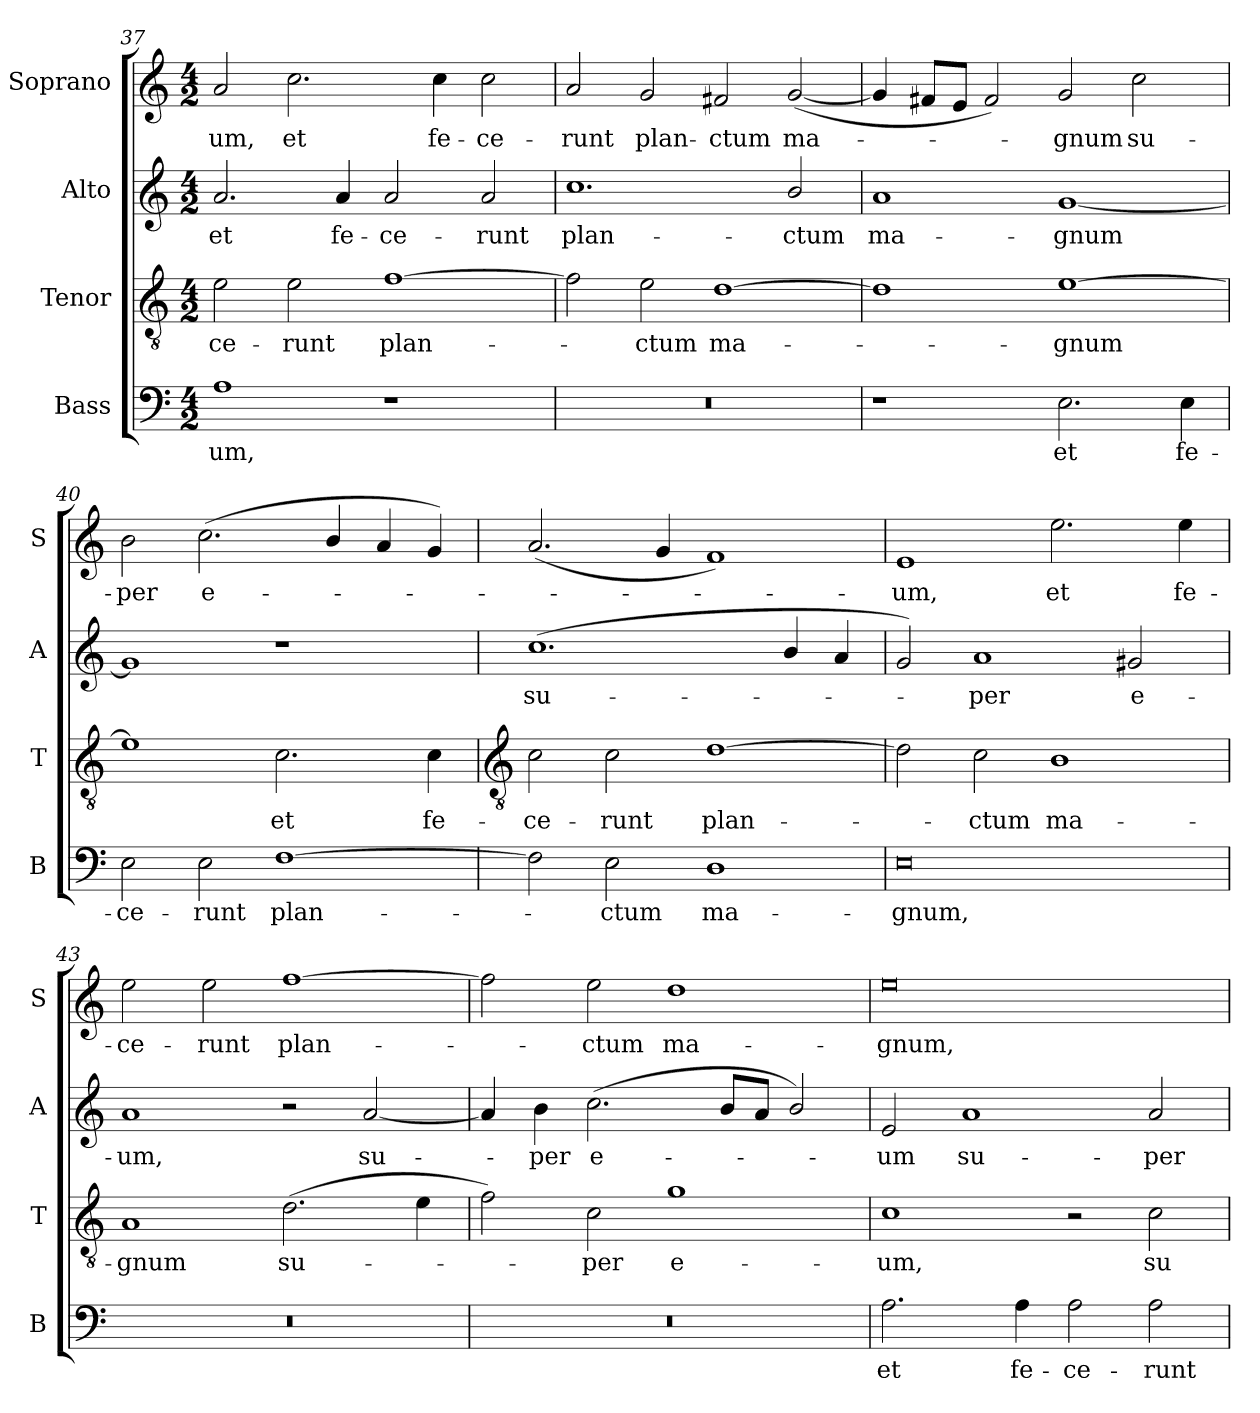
**kern	**text	**kern	**text	**kern	**text	**kern	**text
*part4	*part4	*part3	*part3	*part2	*part2	*part1	*part1
*staff4	*staff4	*staff3	*staff3	*staff2	*staff2	*staff1	*staff1
*I"Bass	*	*I"Tenor	*	*I"Alto	*	*I"Soprano	*
*I'B	*	*I'T	*	*I'A	*	*I'S	*
*clefF4	*	*clefGv2	*	*clefG2	*	*clefG2	*
*k[]	*	*k[]	*	*k[]	*	*k[]	*
*C:	*	*C:	*	*C:	*	*C:	*
*M4/2	*	*M4/2	*	*M4/2	*	*M4/2	*
=37	=37	=37	=37	=37	=37	=37	=37
!	!LO:LY:b	!	!LO:LY:b	!	!LO:LY:b	!	!LO:LY:b
1A	-um,	2e	-ce-	2.a	et	2a	-um,
!	!	!	!LO:LY:b	!	!	!	!LO:LY:b
.	.	2e	-runt	.	.	2.cc	et
!	!	!	!	!	!LO:LY:b	!	!
.	.	.	.	4a	fe-	.	.
!	!	!	!LO:LY:b	!	!LO:LY:b	!	!
1r	.	[1f	plan-	2a	-ce-	.	.
!	!	!	!	!	!	!	!LO:LY:b
.	.	.	.	.	.	4cc	fe-
!	!	!	!	!	!LO:LY:b	!	!LO:LY:b
.	.	.	.	2a	-runt	2cc	-ce-
=38	=38	=38	=38	=38	=38	=38	=38
!	!	!	!	!	!LO:LY:b	!	!LO:LY:b
0r	.	2f]	.	1.cc	plan-	2a	-runt
!	!	!	!LO:LY:b	!	!	!	!LO:LY:b
.	.	2e	ctum	.	.	2g	plan-
!	!	!	!LO:LY:b	!	!	!	!LO:LY:b
.	.	[1d	ma-	.	.	2f#X	-ctum
!	!	!	!	!	!LO:LY:b	!	!LO:LY:b
.	.	.	.	2b/	-ctum	(<[2g	ma-
=39	=39	=39	=39	=39	=39	=39	=39
!	!	!	!	!	!LO:LY:b	!	!
1r	.	1d]	.	1a	ma-	4g]	.
.	.	.	.	.	.	8f#XL	.
.	.	.	.	.	.	8eJ	.
.	.	.	.	.	.	2f#)	.
!	!LO:LY:b	!	!LO:LY:b	!	!LO:LY:b	!	!LO:LY:b
2.E	et	[1e	gnum	[1g	-gnum	2g	gnum
!	!	!	!	!	!	!	!LO:LY:b
.	.	.	.	.	.	2cc	su-
!	!LO:LY:b	!	!	!	!	!	!
4E	fe-	.	.	.	.	.	.
=40	=40	=40	=40	=40	=40	=40	=40
!	!LO:LY:b	!	!	!	!	!	!LO:LY:b
2E	-ce-	1e]	.	1g]	.	2b	-per
!	!LO:LY:b	!	!	!	!	!	!LO:LY:b
2E	-runt	.	.	.	.	(<2.cc	e-
!	!LO:LY:b	!	!LO:LY:b	!	!	!	!
[1F	plan-	2.c	et	1r	.	.	.
.	.	.	.	.	.	4b/	.
.	.	.	.	.	.	4a	.
!	!	!	!LO:LY:b	!	!	!	!
.	.	4c	fe-	.	.	4g)	.
!!LO:LB:g=z
=41	=41	=41	=41	=41	=41	=41	=41
*	*	*clefGv2	*	*	*	*	*
!	!	!	!LO:LY:b	!	!LO:LY:b	!	!
2F]	.	2c	-ce-	(<1.cc	su-	(<2.a	.
!	!LO:LY:b	!	!LO:LY:b	!	!	!	!
2E	ctum	2c	-runt	.	.	.	.
.	.	.	.	.	.	4g	.
!	!LO:LY:b	!	!LO:LY:b	!	!	!	!
1D	ma-	[1d	plan-	.	.	1f)	.
.	.	.	.	4b/	.	.	.
.	.	.	.	4a	.	.	.
=42	=42	=42	=42	=42	=42	=42	=42
!	!LO:LY:b	!	!	!	!	!	!LO:LY:b
0E	-gnum,	2d]	.	2g)	.	1e	um,
!	!	!	!LO:LY:b	!	!LO:LY:b	!	!
.	.	2c	ctum	1a	per	.	.
!	!	!	!LO:LY:b	!	!	!	!LO:LY:b
.	.	1B/	ma-	.	.	2.ee	et
!	!	!	!	!	!LO:LY:b	!	!
.	.	.	.	2g#X	e-	.	.
!	!	!	!	!	!	!	!LO:LY:b
.	.	.	.	.	.	4ee	fe-
=43	=43	=43	=43	=43	=43	=43	=43
!	!	!	!LO:LY:b	!	!LO:LY:b	!	!LO:LY:b
0r	.	1A	-gnum	1a	-um,	2ee	-ce-
!	!	!	!	!	!	!	!LO:LY:b
.	.	.	.	.	.	2ee	-runt
!	!	!	!LO:LY:b	!	!	!	!LO:LY:b
.	.	(>2.d	su-	2r	.	[1ff	plan-
!	!	!	!	!	!LO:LY:b	!	!
.	.	.	.	[2a	su-	.	.
.	.	4e	.	.	.	.	.
=44	=44	=44	=44	=44	=44	=44	=44
0r	.	2f)	.	4a]	.	2ff]	.
!	!	!	!	!	!LO:LY:b	!	!
.	.	.	.	4b	per	.	.
!	!	!	!LO:LY:b	!	!LO:LY:b	!	!LO:LY:b
.	.	2c	per	(<2.cc	e-	2ee	ctum
!	!	!	!LO:LY:b	!	!	!	!LO:LY:b
.	.	1g	e-	.	.	1dd	ma-
.	.	.	.	8bL	.	.	.
.	.	.	.	8aJ	.	.	.
.	.	.	.	2b/)	.	.	.
=45	=45	=45	=45	=45	=45	=45	=45
!	!LO:LY:b	!	!LO:LY:b	!	!LO:LY:b	!	!LO:LY:b
2.A	et	1c	-um,	2e	um	0ee	-gnum,
!	!	!	!	!	!LO:LY:b	!	!
.	.	.	.	1a	su-	.	.
!	!LO:LY:b	!	!	!	!	!	!
4A	fe-	.	.	.	.	.	.
!	!LO:LY:b	!	!	!	!	!	!
2A	-ce-	2r	.	.	.	.	.
!	!LO:LY:b	!	!LO:LY:b	!	!LO:LY:b	!	!
2A	-runt	2c	su-	2a	-per	.	.
=	=	=	=	=	=	=	=
*-	*-	*-	*-	*-	*-	*-	*-
